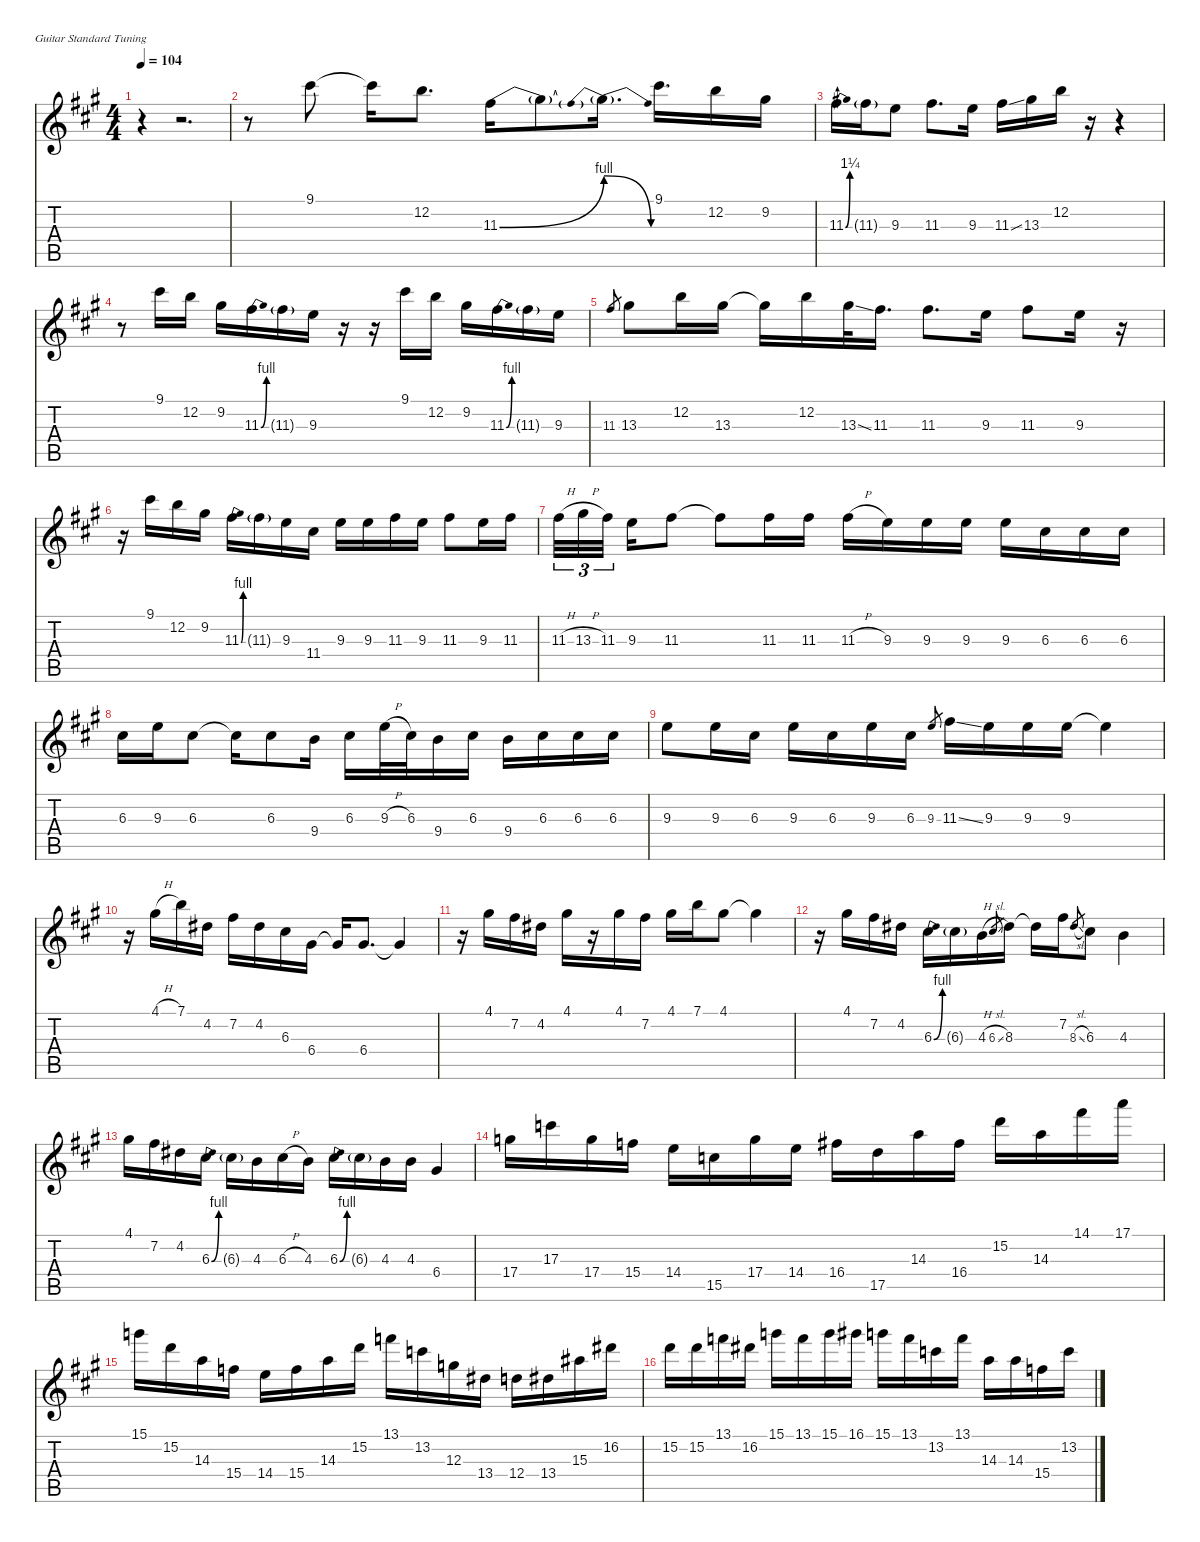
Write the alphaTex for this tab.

\defaultSystemsLayout 4
\hideDynamics
\bracketExtendMode nobrackets
\singleTrackTrackNamePolicy hidden
\multiTrackTrackNamePolicy hidden
\otherSystemsTrackNameOrientation horizontal
\track ("Guitar Six" "el.guit.") {instrument electricguitarclean}
\staff {score tabs}
\tuning (E4 B3 G3 D3 A2 E2)
\ts (4 4)
\tempo 104
\clef g2
\ks a
r.4{dy f beam Down} r.2{d beam Down} |
r.8{instrument electricguitarclean beam Down} 9.1{acc #}.8{beam Down} 9.1{t acc #}.16{beam Down} 12.2{acc forcenatural}.8{d beam Down} 11.3{be (bend 0 0 60 4) acc #}.16{beam Down} 11.3{t}.8{beam Down} 11.3{be (prebendrelease 0 4 60 0) t}.16{d beam Down} 9.1{acc #}.16{d beam Down} 12.2{acc forcenatural}.16{beam Down} 9.2{acc #}.16{beam Down} |
11.3{be (bend 0 0 30 5) acc #}.16{beam Down} 11.3{g acc #}.16{beam Down} 9.3{acc forcenatural}.8{beam Down} 11.3{acc #}.8{d beam Down} 9.3{acc forcenatural}.16{beam Down} 11.3{ss acc #}.16{beam Down} 13.3{acc #}.16{beam Down} 12.2{acc forcenatural}.16{beam Down} r.16{beam Down} r.4{beam Down} |
r.8{beam Down} 9.1{acc #}.16{beam Down} 12.2{acc forcenatural}.16{beam Down} 9.2{acc #}.16{beam Down} 11.3{be (bend 0 0 30 4) acc #}.16{beam Down} 11.3{g acc #}.16{beam Down} 9.3{acc forcenatural}.16{beam Down} r.16{beam Down} r.16{beam Down} 9.1{acc #}.16{beam Down} 12.2{acc forcenatural}.16{beam Down} 9.2{acc #}.16{beam Down} 11.3{be (bend 0 0 30 4) acc #}.16{beam Down} 11.3{g acc #}.16{beam Down} 9.3{acc forcenatural}.16{beam Down} |
11.3{acc #}.8{gr dy pp beam Up} 13.3{acc #}.8{dy f beam Down} 12.2{acc forcenatural}.16{beam Down} 13.3{acc #}.16{beam Down} 13.3{t acc #}.16{beam Down} 12.2{acc forcenatural}.16{beam Down} 13.3{ss acc #}.32{beam Down} 11.3{acc #}.16{d beam Down} 11.3{acc #}.8{d beam Down} 9.3{acc forcenatural}.16{beam Down} 11.3{acc #}.8{beam Down} 9.3{acc forcenatural}.16{beam Down} r.16{beam Down} |
r.16{beam Down} 9.1{acc #}.16{beam Down} 12.2{acc forcenatural}.16{beam Down} 9.2{acc #}.16{beam Down} 11.3{be (bend 0 0 30 4) acc #}.16{beam Down} 11.3{g acc #}.16{beam Down} 9.3{acc forcenatural}.16{beam Down} 11.4{acc #}.16{beam Down} 9.3{acc forcenatural}.16{beam Down} 9.3{acc forcenatural}.16{beam Down} 11.3{acc #}.16{beam Down} 9.3{acc forcenatural}.16{beam Down} 11.3{acc #}.8{beam Down} 9.3{acc forcenatural}.16{beam Down} 11.3{acc #}.16{beam Down} |
11.3{h acc #}.32{tu (3 2) beam Down} 13.3{h acc #}.32{tu (3 2) beam Down} 11.3{acc #}.32{tu (3 2) beam Down} 9.3{acc forcenatural}.16{beam Down} 11.3{acc #}.8{beam Down} 11.3{t acc #}.8{beam Down} 11.3{acc #}.16{beam Down} 11.3{acc #}.16{beam Down} 11.3{h acc #}.16{beam Down} 9.3{acc forcenatural}.16{beam Down} 9.3{acc forcenatural}.16{beam Down} 9.3{acc forcenatural}.16{beam Down} 9.3{acc forcenatural}.16{beam Down} 6.3{acc #}.16{beam Down} 6.3{acc #}.16{beam Down} 6.3{acc #}.16{beam Down} |
6.3{acc #}.16{beam Down} 9.3{acc forcenatural}.16{beam Down} 6.3{acc #}.8{beam Down} 6.3{t acc #}.16{beam Down} 6.3{acc #}.8{beam Down} 9.4{acc forcenatural}.16{beam Down} 6.3{acc #}.16{beam Down} 9.3{h acc forcenatural}.32{beam Down} 6.3{acc #}.32{beam Down} 9.4{acc forcenatural}.16{beam Down} 6.3{acc #}.16{beam Down} 9.4{acc forcenatural}.16{beam Down} 6.3{acc #}.16{beam Down} 6.3{acc #}.16{beam Down} 6.3{acc #}.16{beam Down} |
9.3{acc forcenatural}.8{beam Down} 9.3{acc forcenatural}.16{beam Down} 6.3{acc #}.16{beam Down} 9.3{acc forcenatural}.16{beam Down} 6.3{acc #}.16{beam Down} 9.3{acc forcenatural}.16{beam Down} 6.3{acc #}.16{beam Down} 9.3{acc forcenatural}.8{gr dy mf beam Up} 11.3{ss acc #}.16{dy f beam Down} 9.3{acc forcenatural}.16{beam Down} 9.3{acc forcenatural}.16{beam Down} 9.3{acc forcenatural}.16{beam Down} 9.3{t acc forcenatural}.4{beam Down} |
r.16{beam Down} 4.1{h acc #}.16{beam Down} 7.1{acc forcenatural}.16{beam Down} 4.2{acc #}.16{beam Down} 7.2{acc #}.16{beam Down} 4.2{acc #}.16{beam Down} 6.3{acc #}.16{beam Down} 6.4{acc #}.16{beam Down} 6.4{t acc #}.16{beam Up} 6.4{acc #}.8{d beam Up} 6.4{t acc #}.4{beam Up} |
r.16{beam Down} 4.1{acc #}.16{beam Down} 7.2{acc #}.16{beam Down} 4.2{acc #}.16{beam Down} 4.1{acc #}.16{beam Down} r.16{beam Down} 4.1{acc #}.16{beam Down} 7.2{acc #}.16{beam Down} 4.1{acc #}.16{beam Down} 7.1{acc forcenatural}.16{beam Down} 4.1{acc #}.8{beam Down} 4.1{t acc #}.4{beam Down} |
r.16{beam Down} 4.1{acc #}.16{beam Down} 7.2{acc #}.16{beam Down} 4.2{acc #}.16{beam Down} 6.3{be (bend 0 0 30 4) acc #}.16{beam Down} 6.3{g acc #}.16{beam Down} 4.3{h acc forcenatural}.16{beam Down} 6.3{sl acc #}.8{gr dy mf beam Up} 8.3{acc #}.16{dy f beam Down} 8.3{t acc #}.16{beam Down} 7.2{acc #}.16{beam Down} 8.3{sl acc #}.8{gr dy mf beam Up} 6.3{acc #}.8{dy f beam Down} 4.3{acc forcenatural}.4{beam Down} |
4.1{acc #}.16{beam Down} 7.2{acc #}.16{beam Down} 4.2{acc #}.16{beam Down} 6.3{be (bend 0 0 30 4) acc #}.16{beam Down} 6.3{g acc #}.16{beam Down} 4.3{acc forcenatural}.16{beam Down} 6.3{h acc #}.16{beam Down} 4.3{acc forcenatural}.16{beam Down} 6.3{be (bend 0 0 30 4) acc #}.16{beam Down} 6.3{g acc #}.16{beam Down} 4.3{acc forcenatural}.16{beam Down} 4.3{acc forcenatural}.16{beam Down} 6.4{acc #}.4{beam Up} |
17.4{acc forcenatural}.16{beam Down} 17.3{acc forcenatural}.16{beam Down} 17.4{acc forcenatural}.16{beam Down} 15.4{acc forcenatural}.16{beam Down} 14.4{acc forcenatural}.16{beam Down} 15.5{acc forcenatural}.16{beam Down} 17.4{acc forcenatural}.16{beam Down} 14.4{acc forcenatural}.16{beam Down} 16.4{acc #}.16{beam Down} 17.5{acc forcenatural}.16{beam Down} 14.3{acc forcenatural}.16{beam Down} 16.4{acc #}.16{beam Down} 15.2{acc forcenatural}.16{beam Down} 14.3{acc forcenatural}.16{beam Down} 14.1{acc #}.16{beam Down} 17.1{acc forcenatural}.16{beam Down} |
15.1{acc forcenatural}.16{beam Down} 15.2{acc forcenatural}.16{beam Down} 14.3{acc forcenatural}.16{beam Down} 15.4{acc forcenatural}.16{beam Down} 14.4{acc forcenatural}.16{beam Down} 15.4{acc forcenatural}.16{beam Down} 14.3{acc forcenatural}.16{beam Down} 15.2{acc forcenatural}.16{beam Down} 13.1{acc forcenatural}.16{beam Down} 13.2{acc forcenatural}.16{beam Down} 12.3{acc forcenatural}.16{beam Down} 13.4{acc #}.16{beam Down} 12.4{acc forcenatural}.16{beam Down} 13.4{acc #}.16{beam Down} 15.3{acc #}.16{beam Down} 16.2{acc #}.16{beam Down} |
15.2{acc forcenatural}.16{beam Down} 15.2{acc forcenatural}.16{beam Down} 13.1{acc forcenatural}.16{beam Down} 16.2{acc #}.16{beam Down} 15.1{acc forcenatural}.16{beam Down} 13.1{acc forcenatural}.16{beam Down} 15.1{acc forcenatural}.16{beam Down} 16.1{acc #}.16{beam Down} 15.1{acc forcenatural}.16{beam Down} 13.1{acc forcenatural}.16{beam Down} 13.2{acc forcenatural}.16{beam Down} 13.1{acc forcenatural}.16{beam Down} 14.3{acc forcenatural}.16{beam Down} 14.3{acc forcenatural}.16{beam Down} 15.4{acc forcenatural}.16{beam Down} 13.2{acc forcenatural}.16{beam Down}
